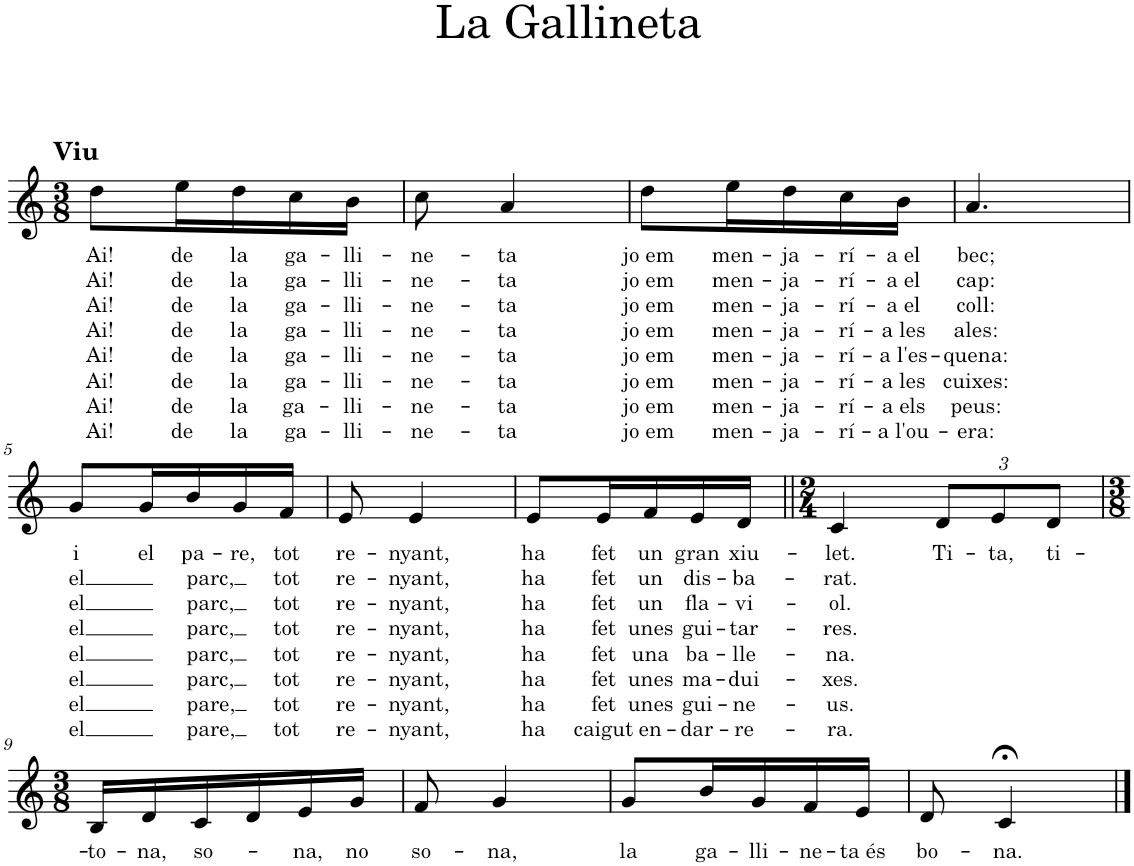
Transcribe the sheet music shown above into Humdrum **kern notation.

**kern	**text	**text	**text	**text	**text	**text	**text	**text
*part1	*part1	*part1	*part1	*part1	*part1	*part1	*part1	*part1
*staff1	*staff1	*staff1	*staff1	*staff1	*staff1	*staff1	*staff1	*staff1
*I"Piano	*	*	*	*	*	*	*	*
*I'Pno.	*	*	*	*	*	*	*	*
*clefG2	*	*	*	*	*	*	*	*
*k[]	*	*	*	*	*	*	*	*
*M3/8	*	*	*	*	*	*	*	*
=1	=1	=1	=1	=1	=1	=1	=1	=1
!LO:TX:a:B:t=Viu	!	!	!	!	!	!	!	!
!	!LO:LY:b	!LO:LY:b	!LO:LY:b	!LO:LY:b	!LO:LY:b	!LO:LY:b	!LO:LY:b	!LO:LY:b
8dd\L	Ai!	Ai!	Ai!	Ai!	Ai!	Ai!	Ai!	Ai!
!	!LO:LY:b	!LO:LY:b	!LO:LY:b	!LO:LY:b	!LO:LY:b	!LO:LY:b	!LO:LY:b	!LO:LY:b
16ee\L	de	de	de	de	de	de	de	de
!	!LO:LY:b	!LO:LY:b	!LO:LY:b	!LO:LY:b	!LO:LY:b	!LO:LY:b	!LO:LY:b	!LO:LY:b
16dd\	la	la	la	la	la	la	la	la
!	!LO:LY:b	!LO:LY:b	!LO:LY:b	!LO:LY:b	!LO:LY:b	!LO:LY:b	!LO:LY:b	!LO:LY:b
16cc\	ga-	ga-	ga-	ga-	ga-	ga-	ga-	ga-
!	!LO:LY:b	!LO:LY:b	!LO:LY:b	!LO:LY:b	!LO:LY:b	!LO:LY:b	!LO:LY:b	!LO:LY:b
16b\JJ	-lli-	-lli-	-lli-	-lli-	-lli-	-lli-	-lli-	-lli-
=2	=2	=2	=2	=2	=2	=2	=2	=2
!	!LO:LY:b	!LO:LY:b	!LO:LY:b	!LO:LY:b	!LO:LY:b	!LO:LY:b	!LO:LY:b	!LO:LY:b
8cc\	-ne-	-ne-	-ne-	-ne-	-ne-	-ne-	-ne-	-ne-
!	!LO:LY:b	!LO:LY:b	!LO:LY:b	!LO:LY:b	!LO:LY:b	!LO:LY:b	!LO:LY:b	!LO:LY:b
4a/	-ta	-ta	-ta	-ta	-ta	-ta	-ta	-ta
=3	=3	=3	=3	=3	=3	=3	=3	=3
!	!LO:LY:b	!LO:LY:b	!LO:LY:b	!LO:LY:b	!LO:LY:b	!LO:LY:b	!LO:LY:b	!LO:LY:b
8dd\L	jo em	jo em	jo em	jo em	jo em	jo em	jo em	jo em
!	!LO:LY:b	!LO:LY:b	!LO:LY:b	!LO:LY:b	!LO:LY:b	!LO:LY:b	!LO:LY:b	!LO:LY:b
16ee\L	men-	men-	men-	men-	men-	men-	men-	men-
!	!LO:LY:b	!LO:LY:b	!LO:LY:b	!LO:LY:b	!LO:LY:b	!LO:LY:b	!LO:LY:b	!LO:LY:b
16dd\	-ja-	-ja-	-ja-	-ja-	-ja-	-ja-	-ja-	-ja-
!	!LO:LY:b	!LO:LY:b	!LO:LY:b	!LO:LY:b	!LO:LY:b	!LO:LY:b	!LO:LY:b	!LO:LY:b
16cc\	-rí-	-rí-	-rí-	-rí-	-rí-	-rí-	-rí-	-rí-
!	!LO:LY:b	!LO:LY:b	!LO:LY:b	!LO:LY:b	!LO:LY:b	!LO:LY:b	!LO:LY:b	!LO:LY:b
16b\JJ	-a el	-a el	-a el	-a les	-a l'es-	-a les	-a els	-a l'ou-
=4	=4	=4	=4	=4	=4	=4	=4	=4
!	!LO:LY:b	!LO:LY:b	!LO:LY:b	!LO:LY:b	!LO:LY:b	!LO:LY:b	!LO:LY:b	!LO:LY:b
4.a/	bec;	cap:	coll:	ales:	-quena:	cuixes:	peus:	-era:
!!LO:LB:g=z
=5	=5	=5	=5	=5	=5	=5	=5	=5
!	!LO:LY:b	!LO:LY:b	!LO:LY:b	!LO:LY:b	!LO:LY:b	!LO:LY:b	!LO:LY:b	!LO:LY:b
8g/L	i	el	el	el	el	el	el	el
!	!LO:LY:b	!	!	!	!	!	!	!
16g/L	el	.	.	.	.	.	.	.
!	!LO:LY:b	!LO:LY:b	!LO:LY:b	!LO:LY:b	!LO:LY:b	!LO:LY:b	!LO:LY:b	!LO:LY:b
16b/	pa-	parc,	parc,	parc,	parc,	parc,	pare,	pare,
!	!LO:LY:b	!	!	!	!	!	!	!
16g/	-re,	.	.	.	.	.	.	.
!	!LO:LY:b	!LO:LY:b	!LO:LY:b	!LO:LY:b	!LO:LY:b	!LO:LY:b	!LO:LY:b	!LO:LY:b
16f/JJ	tot	tot	tot	tot	tot	tot	tot	tot
=6	=6	=6	=6	=6	=6	=6	=6	=6
!	!LO:LY:b	!LO:LY:b	!LO:LY:b	!LO:LY:b	!LO:LY:b	!LO:LY:b	!LO:LY:b	!LO:LY:b
8e/	re-	re-	re-	re-	re-	re-	re-	re-
!	!LO:LY:b	!LO:LY:b	!LO:LY:b	!LO:LY:b	!LO:LY:b	!LO:LY:b	!LO:LY:b	!LO:LY:b
4e/	-nyant,	-nyant,	-nyant,	-nyant,	-nyant,	-nyant,	-nyant,	-nyant,
=7	=7	=7	=7	=7	=7	=7	=7	=7
!	!LO:LY:b	!LO:LY:b	!LO:LY:b	!LO:LY:b	!LO:LY:b	!LO:LY:b	!LO:LY:b	!LO:LY:b
8e/L	ha	ha	ha	ha	ha	ha	ha	ha
!	!LO:LY:b	!LO:LY:b	!LO:LY:b	!LO:LY:b	!LO:LY:b	!LO:LY:b	!LO:LY:b	!LO:LY:b
16e/L	fet	fet	fet	fet	fet	fet	fet	caigut
!	!LO:LY:b	!LO:LY:b	!LO:LY:b	!LO:LY:b	!LO:LY:b	!LO:LY:b	!LO:LY:b	!LO:LY:b
16f/	un	un	un	unes	una	unes	unes	en-
!	!LO:LY:b	!LO:LY:b	!LO:LY:b	!LO:LY:b	!LO:LY:b	!LO:LY:b	!LO:LY:b	!LO:LY:b
16e/	gran	dis-	fla-	gui-	ba-	ma-	gui-	-dar-
!	!LO:LY:b	!LO:LY:b	!LO:LY:b	!LO:LY:b	!LO:LY:b	!LO:LY:b	!LO:LY:b	!LO:LY:b
16d/JJ	xiu-	-ba-	-vi-	-tar-	-lle-	-dui-	-ne-	-re-
=8||	=8||	=8||	=8||	=8||	=8||	=8||	=8||	=8||
*M2/4	*	*	*	*	*	*	*	*
!	!LO:LY:b	!LO:LY:b	!LO:LY:b	!LO:LY:b	!LO:LY:b	!LO:LY:b	!LO:LY:b	!LO:LY:b
4c/	-let.	-rat.	-ol.	-res.	-na.	-xes.	-us.	-ra.
*Xbrackettup	*	*	*	*	*	*	*	*
!	!LO:LY:b	!	!	!	!	!	!	!
12d/L	Ti-	.	.	.	.	.	.	.
!	!LO:LY:b	!	!	!	!	!	!	!
12e/	-ta,	.	.	.	.	.	.	.
!	!LO:LY:b	!	!	!	!	!	!	!
12d/J	ti-	.	.	.	.	.	.	.
!!LO:LB:g=z
=9	=9	=9	=9	=9	=9	=9	=9	=9
*M3/8	*	*	*	*	*	*	*	*
!	!LO:LY:b	!	!	!	!	!	!	!
16B/LL	-to-	.	.	.	.	.	.	.
!	!LO:LY:b	!	!	!	!	!	!	!
16d/	-na,	.	.	.	.	.	.	.
!	!LO:LY:b	!	!	!	!	!	!	!
16c/	so-	.	.	.	.	.	.	.
16d/	.	.	.	.	.	.	.	.
!	!LO:LY:b	!	!	!	!	!	!	!
16e/	na,	.	.	.	.	.	.	.
!	!LO:LY:b	!	!	!	!	!	!	!
16g/JJ	no	.	.	.	.	.	.	.
=10	=10	=10	=10	=10	=10	=10	=10	=10
!	!LO:LY:b	!	!	!	!	!	!	!
8f/	so-	.	.	.	.	.	.	.
!	!LO:LY:b	!	!	!	!	!	!	!
4g/	-na,	.	.	.	.	.	.	.
=11	=11	=11	=11	=11	=11	=11	=11	=11
!	!LO:LY:b	!	!	!	!	!	!	!
8g/L	la	.	.	.	.	.	.	.
!	!LO:LY:b	!	!	!	!	!	!	!
16b/L	ga-	.	.	.	.	.	.	.
!	!LO:LY:b	!	!	!	!	!	!	!
16g/	-lli-	.	.	.	.	.	.	.
!	!LO:LY:b	!	!	!	!	!	!	!
16f/	-ne-	.	.	.	.	.	.	.
!	!LO:LY:b	!	!	!	!	!	!	!
16e/JJ	-ta és	.	.	.	.	.	.	.
=12	=12	=12	=12	=12	=12	=12	=12	=12
!	!LO:LY:b	!	!	!	!	!	!	!
8d/	bo-	.	.	.	.	.	.	.
!	!LO:LY:b	!	!	!	!	!	!	!
4c;</	-na.	.	.	.	.	.	.	.
==	==	==	==	==	==	==	==	==
*-	*-	*-	*-	*-	*-	*-	*-	*-
